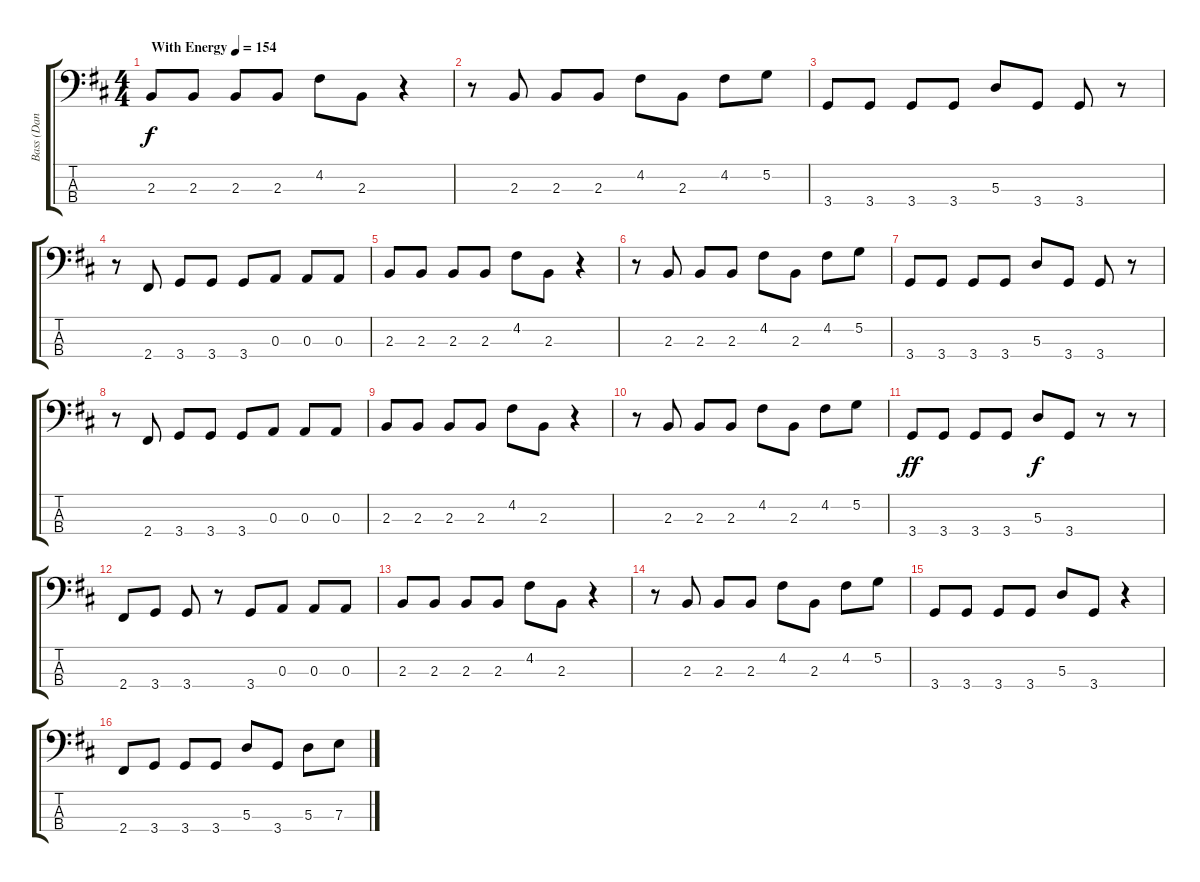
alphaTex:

\track ("Bass (Dan Andriano)" "Bass (Dan ") {instrument electricbassfinger}
\staff {score tabs}
\tuning (G2 D2 A1 E1) {hide}
\ts (4 4)
\tempo (154 "With Energy")
\clef f4
\ks bminor
2.3.8{dy f instrument electricbassfinger} 2.3.8 2.3.8 2.3.8 4.2.8 2.3.8 r.4 |
r.8 2.3.8 2.3.8 2.3.8 4.2.8 2.3.8 4.2.8 5.2.8 |
3.4.8 3.4.8 3.4.8 3.4.8 5.3.8 3.4.8 3.4.8 r.8 |
r.8 2.4.8 3.4.8 3.4.8 3.4.8 0.3.8 0.3.8 0.3.8 |
2.3.8 2.3.8 2.3.8 2.3.8 4.2.8 2.3.8 r.4 |
r.8 2.3.8 2.3.8 2.3.8 4.2.8 2.3.8 4.2.8 5.2.8 |
3.4.8 3.4.8 3.4.8 3.4.8 5.3.8 3.4.8 3.4.8 r.8 |
r.8 2.4.8 3.4.8 3.4.8 3.4.8 0.3.8 0.3.8 0.3.8 |
2.3.8 2.3.8 2.3.8 2.3.8 4.2.8 2.3.8 r.4 |
r.8 2.3.8 2.3.8 2.3.8 4.2.8 2.3.8 4.2.8 5.2.8 |
3.4.8{dy ff} 3.4.8 3.4.8 3.4.8 5.3.8{dy f} 3.4.8 r.8 r.8 |
2.4.8 3.4.8 3.4.8 r.8 3.4.8 0.3.8 0.3.8 0.3.8 |
2.3.8 2.3.8 2.3.8 2.3.8 4.2.8 2.3.8 r.4 |
r.8 2.3.8 2.3.8 2.3.8 4.2.8 2.3.8 4.2.8 5.2.8 |
3.4.8 3.4.8 3.4.8 3.4.8 5.3.8 3.4.8 r.4 |
2.4.8 3.4.8 3.4.8 3.4.8 5.3.8 3.4.8 5.3.8 7.3.8
